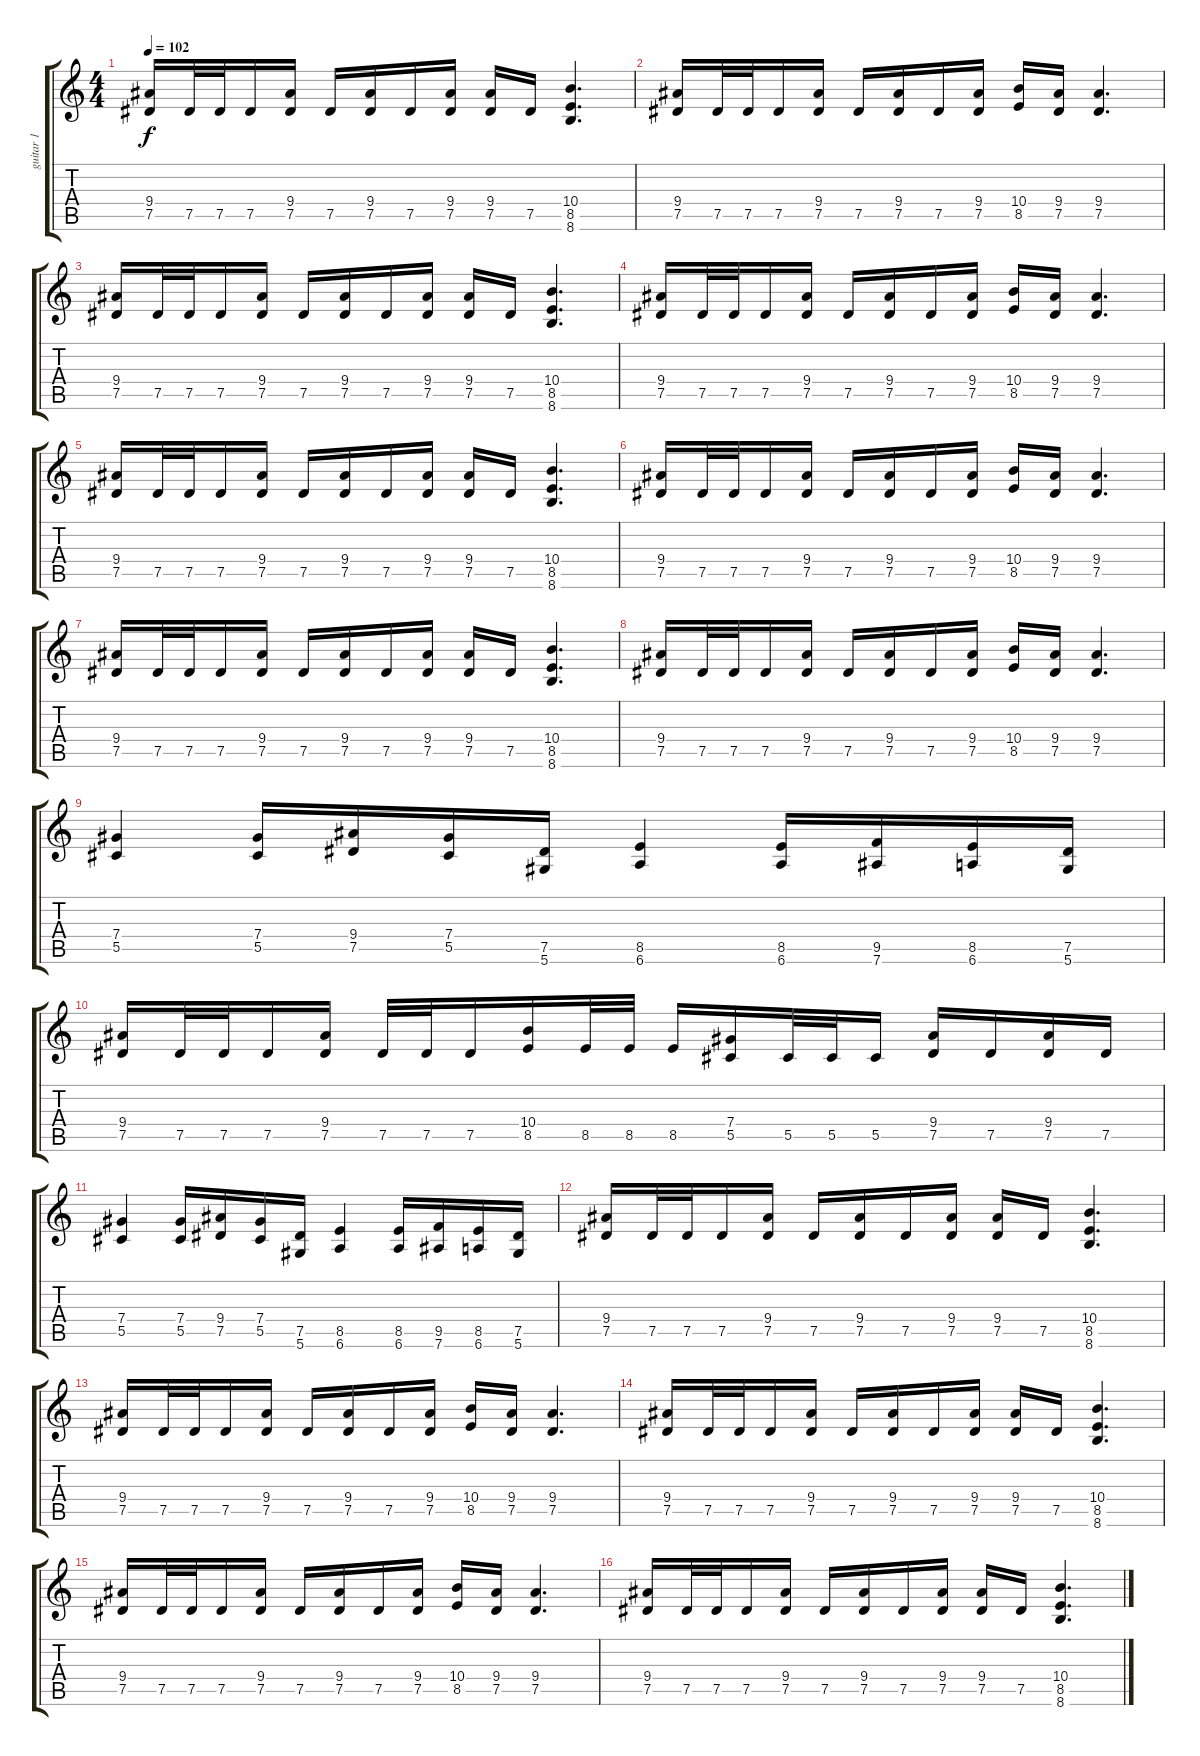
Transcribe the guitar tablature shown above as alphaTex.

\track ("guitar 1" "guitar 1") {solo instrument distortionguitar}
\staff {score tabs}
\tuning (Eb4 Bb3 Gb3 Db3 Ab2 Eb2) {hide}
\ts (4 4)
\tempo 102
\clef g2
\ks c
(9.4 7.5).16{dy f} 7.5.32 7.5.32 7.5.16 (9.4 7.5).16 7.5.16 (9.4 7.5).16 7.5.16 (9.4 7.5).16 (9.4 7.5).16 7.5.16 (10.4 8.5 8.6).4{d} |
(9.4 7.5).16 7.5.32 7.5.32 7.5.16 (9.4 7.5).16 7.5.16 (9.4 7.5).16 7.5.16 (9.4 7.5).16 (10.4 8.5).16 (9.4 7.5).16 (9.4 7.5).4{d} |
(9.4 7.5).16 7.5.32 7.5.32 7.5.16 (9.4 7.5).16 7.5.16 (9.4 7.5).16 7.5.16 (9.4 7.5).16 (9.4 7.5).16 7.5.16 (10.4 8.5 8.6).4{d} |
(9.4 7.5).16 7.5.32 7.5.32 7.5.16 (9.4 7.5).16 7.5.16 (9.4 7.5).16 7.5.16 (9.4 7.5).16 (10.4 8.5).16 (9.4 7.5).16 (9.4 7.5).4{d} |
(9.4 7.5).16 7.5.32 7.5.32 7.5.16 (9.4 7.5).16 7.5.16 (9.4 7.5).16 7.5.16 (9.4 7.5).16 (9.4 7.5).16 7.5.16 (10.4 8.5 8.6).4{d} |
(9.4 7.5).16 7.5.32 7.5.32 7.5.16 (9.4 7.5).16 7.5.16 (9.4 7.5).16 7.5.16 (9.4 7.5).16 (10.4 8.5).16 (9.4 7.5).16 (9.4 7.5).4{d} |
(9.4 7.5).16 7.5.32 7.5.32 7.5.16 (9.4 7.5).16 7.5.16 (9.4 7.5).16 7.5.16 (9.4 7.5).16 (9.4 7.5).16 7.5.16 (10.4 8.5 8.6).4{d} |
(9.4 7.5).16 7.5.32 7.5.32 7.5.16 (9.4 7.5).16 7.5.16 (9.4 7.5).16 7.5.16 (9.4 7.5).16 (10.4 8.5).16 (9.4 7.5).16 (9.4 7.5).4{d} |
(7.4 5.5).4 (7.4 5.5).16 (9.4 7.5).16 (7.4 5.5).16 (7.5 5.6).16 (8.5 6.6).4 (8.5 6.6).16 (9.5 7.6).16 (8.5 6.6).16 (7.5 5.6).16 |
(9.4 7.5).16 7.5.32 7.5.32 7.5.16 (9.4 7.5).16 7.5.32 7.5.32 7.5.16 (10.4 8.5).16 8.5.32 8.5.32 8.5.16 (7.4 5.5).16 5.5.32 5.5.32 5.5.16 (9.4 7.5).16 7.5.16 (9.4 7.5).16 7.5.16 |
(7.4 5.5).4 (7.4 5.5).16 (9.4 7.5).16 (7.4 5.5).16 (7.5 5.6).16 (8.5 6.6).4 (8.5 6.6).16 (9.5 7.6).16 (8.5 6.6).16 (7.5 5.6).16 |
(9.4 7.5).16 7.5.32 7.5.32 7.5.16 (9.4 7.5).16 7.5.16 (9.4 7.5).16 7.5.16 (9.4 7.5).16 (9.4 7.5).16 7.5.16 (10.4 8.5 8.6).4{d} |
(9.4 7.5).16 7.5.32 7.5.32 7.5.16 (9.4 7.5).16 7.5.16 (9.4 7.5).16 7.5.16 (9.4 7.5).16 (10.4 8.5).16 (9.4 7.5).16 (9.4 7.5).4{d} |
(9.4 7.5).16 7.5.32 7.5.32 7.5.16 (9.4 7.5).16 7.5.16 (9.4 7.5).16 7.5.16 (9.4 7.5).16 (9.4 7.5).16 7.5.16 (10.4 8.5 8.6).4{d} |
(9.4 7.5).16 7.5.32 7.5.32 7.5.16 (9.4 7.5).16 7.5.16 (9.4 7.5).16 7.5.16 (9.4 7.5).16 (10.4 8.5).16 (9.4 7.5).16 (9.4 7.5).4{d} |
(9.4 7.5).16 7.5.32 7.5.32 7.5.16 (9.4 7.5).16 7.5.16 (9.4 7.5).16 7.5.16 (9.4 7.5).16 (9.4 7.5).16 7.5.16 (10.4 8.5 8.6).4{d}
